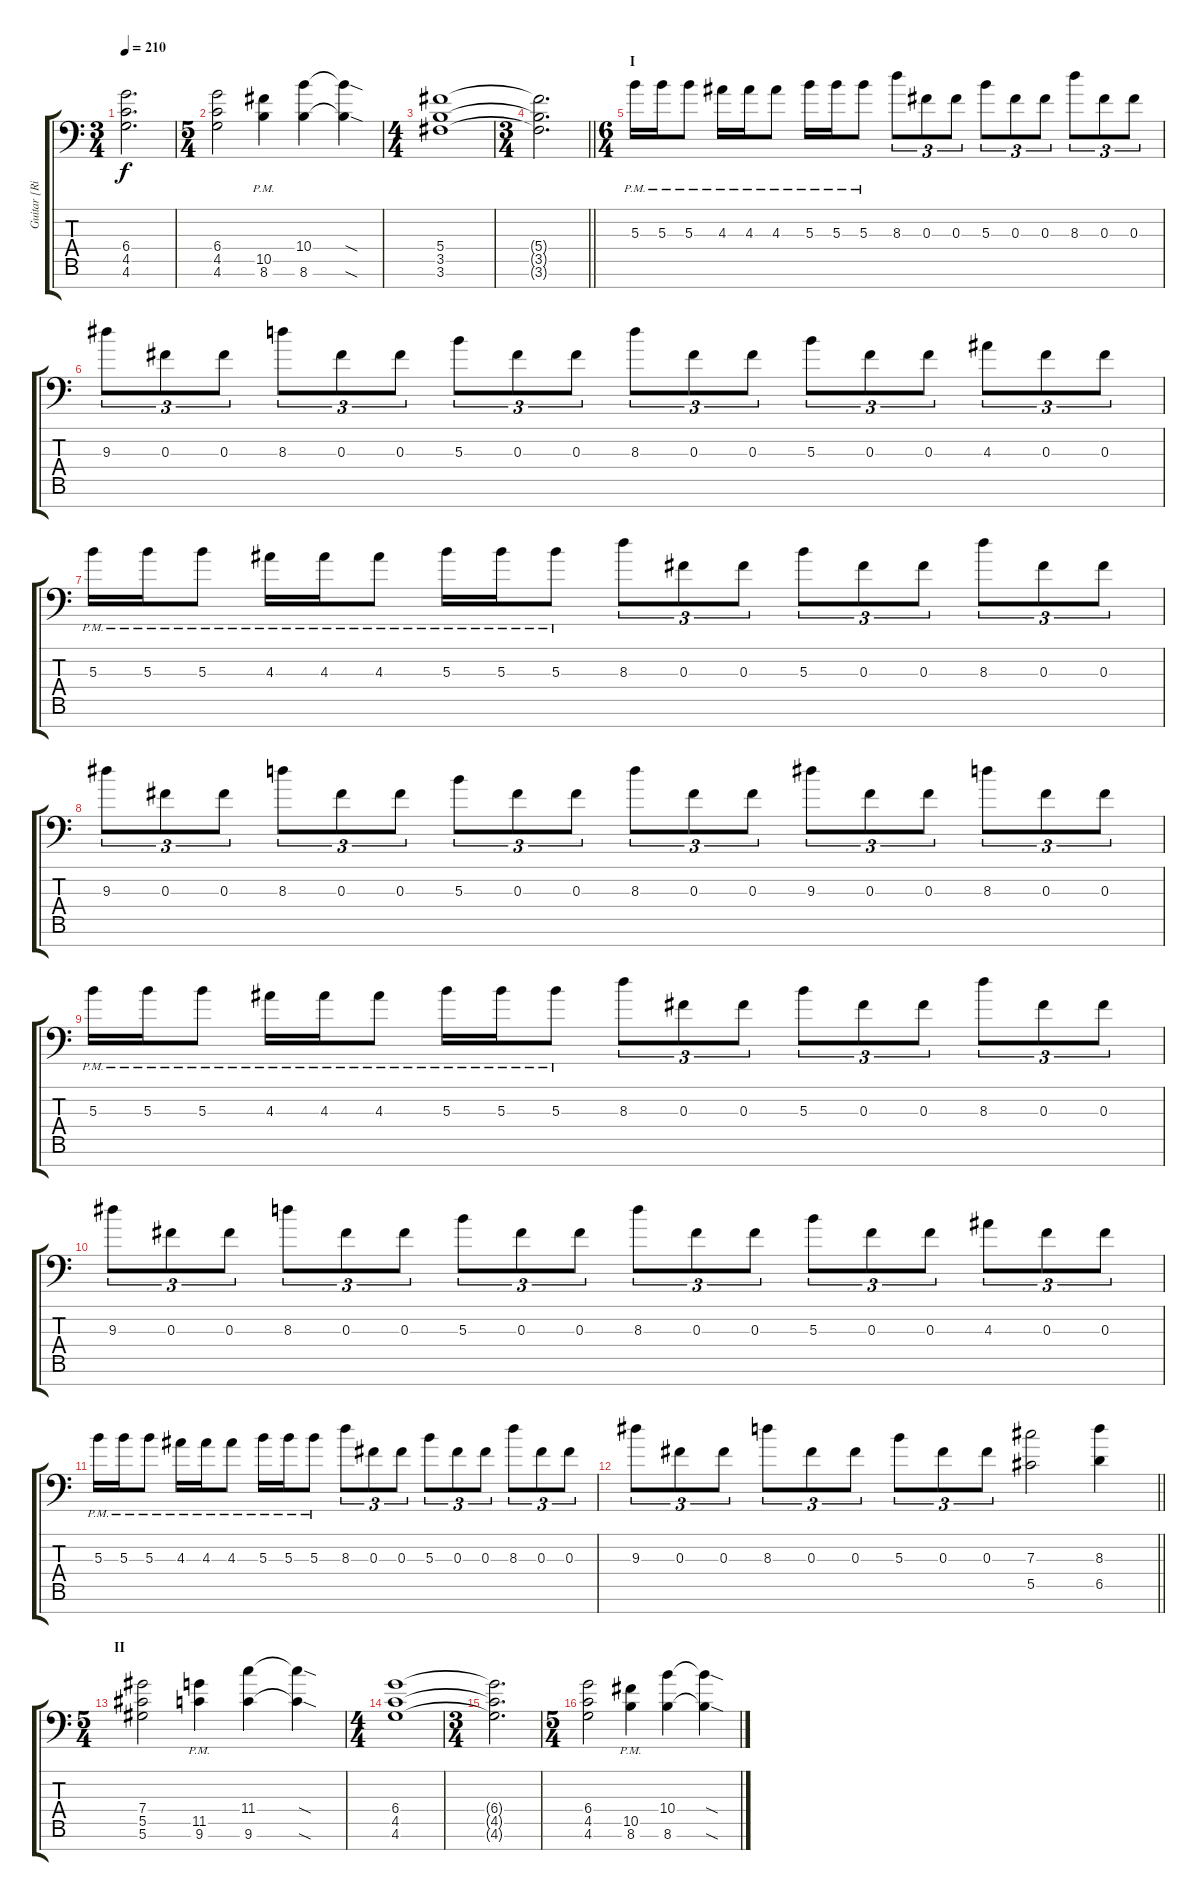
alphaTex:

\track ("Guitar [Right]" "Guitar [Ri") {instrument distortionguitar}
\staff {score tabs}
\tuning (Eb4 Bb3 Gb3 Db3 Ab2 Eb2 Bb1) {hide}
\ts (3 4)
\tempo 210
\clef f4
\ks c
(6.4{t} 4.5{t} 4.6{t}).2{d dy f} |
\ts (5 4)
(6.4 4.5 4.6).2 (10.5{pm} 8.6{pm}).4 (10.4 8.6).4 (10.4{sod t} 8.6{sod t}).4 |
\ts (4 4)
(5.4 3.5 3.6).1 |
\ts (3 4)
\barLineRight lightlight
(5.4{t} 3.5{t} 3.6{t}).2{d} |
\ts (6 4)
\section ("" "I")
5.3{pm}.16 5.3{pm}.16 5.3{pm}.8 4.3{pm}.16 4.3{pm}.16 4.3{pm}.8 5.3{pm}.16 5.3{pm}.16 5.3{pm}.8 8.3.8{tu (3 2)} 0.3.8{tu (3 2)} 0.3.8{tu (3 2)} 5.3.8{tu (3 2)} 0.3.8{tu (3 2)} 0.3.8{tu (3 2)} 8.3.8{tu (3 2)} 0.3.8{tu (3 2)} 0.3.8{tu (3 2)} |
9.3.8{tu (3 2)} 0.3.8{tu (3 2)} 0.3.8{tu (3 2)} 8.3.8{tu (3 2)} 0.3.8{tu (3 2)} 0.3.8{tu (3 2)} 5.3.8{tu (3 2)} 0.3.8{tu (3 2)} 0.3.8{tu (3 2)} 8.3.8{tu (3 2)} 0.3.8{tu (3 2)} 0.3.8{tu (3 2)} 5.3.8{tu (3 2)} 0.3.8{tu (3 2)} 0.3.8{tu (3 2)} 4.3.8{tu (3 2)} 0.3.8{tu (3 2)} 0.3.8{tu (3 2)} |
5.3{pm}.16 5.3{pm}.16 5.3{pm}.8 4.3{pm}.16 4.3{pm}.16 4.3{pm}.8 5.3{pm}.16 5.3{pm}.16 5.3{pm}.8 8.3.8{tu (3 2)} 0.3.8{tu (3 2)} 0.3.8{tu (3 2)} 5.3.8{tu (3 2)} 0.3.8{tu (3 2)} 0.3.8{tu (3 2)} 8.3.8{tu (3 2)} 0.3.8{tu (3 2)} 0.3.8{tu (3 2)} |
9.3.8{tu (3 2)} 0.3.8{tu (3 2)} 0.3.8{tu (3 2)} 8.3.8{tu (3 2)} 0.3.8{tu (3 2)} 0.3.8{tu (3 2)} 5.3.8{tu (3 2)} 0.3.8{tu (3 2)} 0.3.8{tu (3 2)} 8.3.8{tu (3 2)} 0.3.8{tu (3 2)} 0.3.8{tu (3 2)} 9.3.8{tu (3 2)} 0.3.8{tu (3 2)} 0.3.8{tu (3 2)} 8.3.8{tu (3 2)} 0.3.8{tu (3 2)} 0.3.8{tu (3 2)} |
5.3{pm}.16 5.3{pm}.16 5.3{pm}.8 4.3{pm}.16 4.3{pm}.16 4.3{pm}.8 5.3{pm}.16 5.3{pm}.16 5.3{pm}.8 8.3.8{tu (3 2)} 0.3.8{tu (3 2)} 0.3.8{tu (3 2)} 5.3.8{tu (3 2)} 0.3.8{tu (3 2)} 0.3.8{tu (3 2)} 8.3.8{tu (3 2)} 0.3.8{tu (3 2)} 0.3.8{tu (3 2)} |
9.3.8{tu (3 2)} 0.3.8{tu (3 2)} 0.3.8{tu (3 2)} 8.3.8{tu (3 2)} 0.3.8{tu (3 2)} 0.3.8{tu (3 2)} 5.3.8{tu (3 2)} 0.3.8{tu (3 2)} 0.3.8{tu (3 2)} 8.3.8{tu (3 2)} 0.3.8{tu (3 2)} 0.3.8{tu (3 2)} 5.3.8{tu (3 2)} 0.3.8{tu (3 2)} 0.3.8{tu (3 2)} 4.3.8{tu (3 2)} 0.3.8{tu (3 2)} 0.3.8{tu (3 2)} |
5.3{pm}.16 5.3{pm}.16 5.3{pm}.8 4.3{pm}.16 4.3{pm}.16 4.3{pm}.8 5.3{pm}.16 5.3{pm}.16 5.3{pm}.8 8.3.8{tu (3 2)} 0.3.8{tu (3 2)} 0.3.8{tu (3 2)} 5.3.8{tu (3 2)} 0.3.8{tu (3 2)} 0.3.8{tu (3 2)} 8.3.8{tu (3 2)} 0.3.8{tu (3 2)} 0.3.8{tu (3 2)} |
\barLineRight lightlight
9.3.8{tu (3 2)} 0.3.8{tu (3 2)} 0.3.8{tu (3 2)} 8.3.8{tu (3 2)} 0.3.8{tu (3 2)} 0.3.8{tu (3 2)} 5.3.8{tu (3 2)} 0.3.8{tu (3 2)} 0.3.8{tu (3 2)} (7.3 5.5).2 (8.3 6.5).4 |
\ts (5 4)
\section ("" "II")
(7.4 5.5 5.6).2 (11.5{pm} 9.6{pm}).4 (11.4 9.6).4 (11.4{sod t} 9.6{sod t}).4 |
\ts (4 4)
(6.4 4.5 4.6).1 |
\ts (3 4)
(6.4{t} 4.5{t} 4.6{t}).2{d} |
\ts (5 4)
(6.4 4.5 4.6).2 (10.5{pm} 8.6{pm}).4 (10.4 8.6).4 (10.4{sod t} 8.6{sod t}).4
